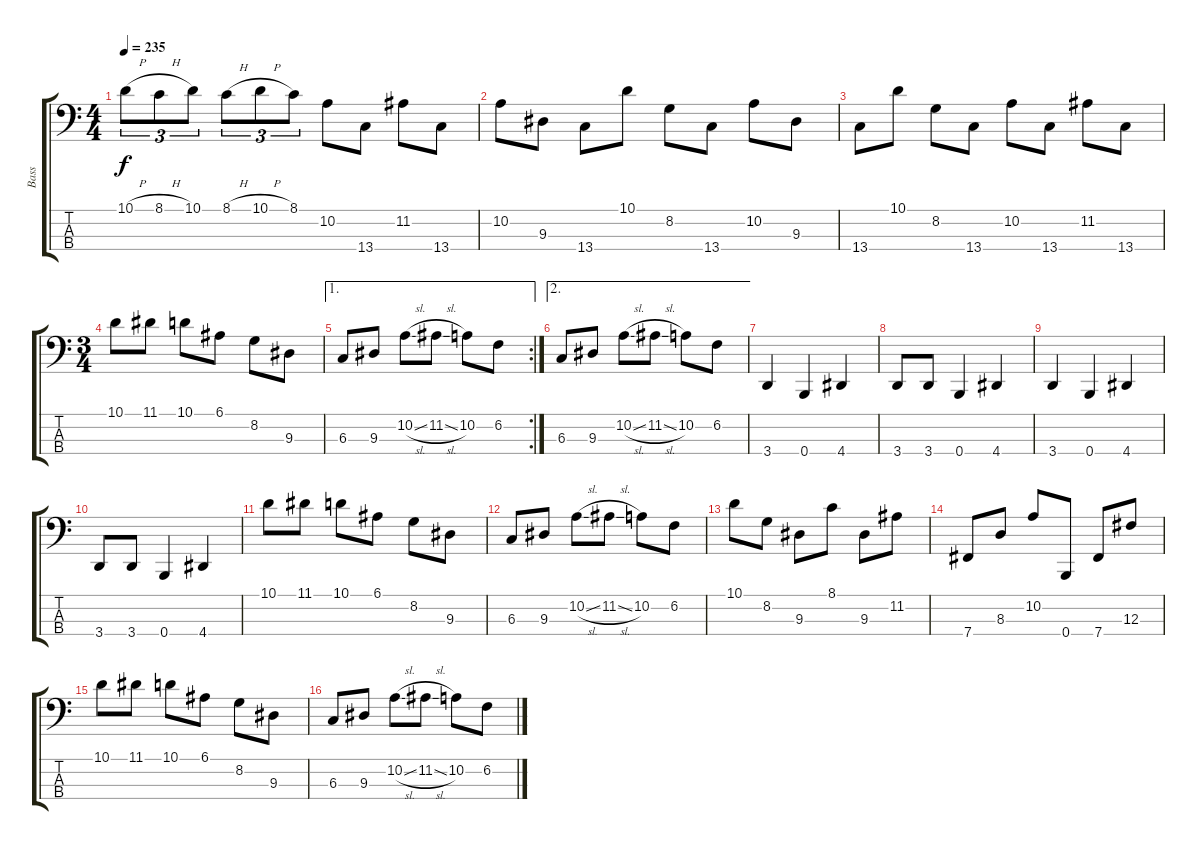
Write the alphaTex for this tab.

\track ("Bass" "Bass") {instrument electricbassfinger}
\staff {score tabs}
\tuning (E2 B1 Gb1 B0) {hide}
\ts (4 4)
\tempo 235
\clef f4
\ks c
10.1{h}.8{tu (3 2) dy f} 8.1{h}.8{tu (3 2)} 10.1.8{tu (3 2)} 8.1{h}.8{tu (3 2)} 10.1{h}.8{tu (3 2)} 8.1.8{tu (3 2)} 10.2.8 13.4.8 11.2.8 13.4.8 |
10.2.8 9.3.8 13.4.8 10.1.8 8.2.8 13.4.8 10.2.8 9.3.8 |
13.4.8 10.1.8 8.2.8 13.4.8 10.2.8 13.4.8 11.2.8 13.4.8 |
\ts (3 4)
10.1.8 11.1.8 10.1.8 6.1.8 8.2.8 9.3.8 |
\ae 1
\rc 2
6.3.8 9.3.8 10.2{sl}.8 11.2{sl}.8 10.2.8 6.2.8 |
\ae 2
6.3.8 9.3.8 10.2{sl}.8 11.2{sl}.8 10.2.8 6.2.8 |
3.4.4 0.4.4 4.4.4 |
3.4.8 3.4.8 0.4.4 4.4.4 |
3.4.4 0.4.4 4.4.4 |
3.4.8 3.4.8 0.4.4 4.4.4 |
10.1.8 11.1.8 10.1.8 6.1.8 8.2.8 9.3.8 |
6.3.8 9.3.8 10.2{sl}.8 11.2{sl}.8 10.2.8 6.2.8 |
10.1.8 8.2.8 9.3.8 8.1.8 9.3.8 11.2.8 |
7.4.8 8.3.8 10.2.8 0.4.8 7.4.8 12.3.8 |
10.1.8 11.1.8 10.1.8 6.1.8 8.2.8 9.3.8 |
6.3.8 9.3.8 10.2{sl}.8 11.2{sl}.8 10.2.8 6.2.8
